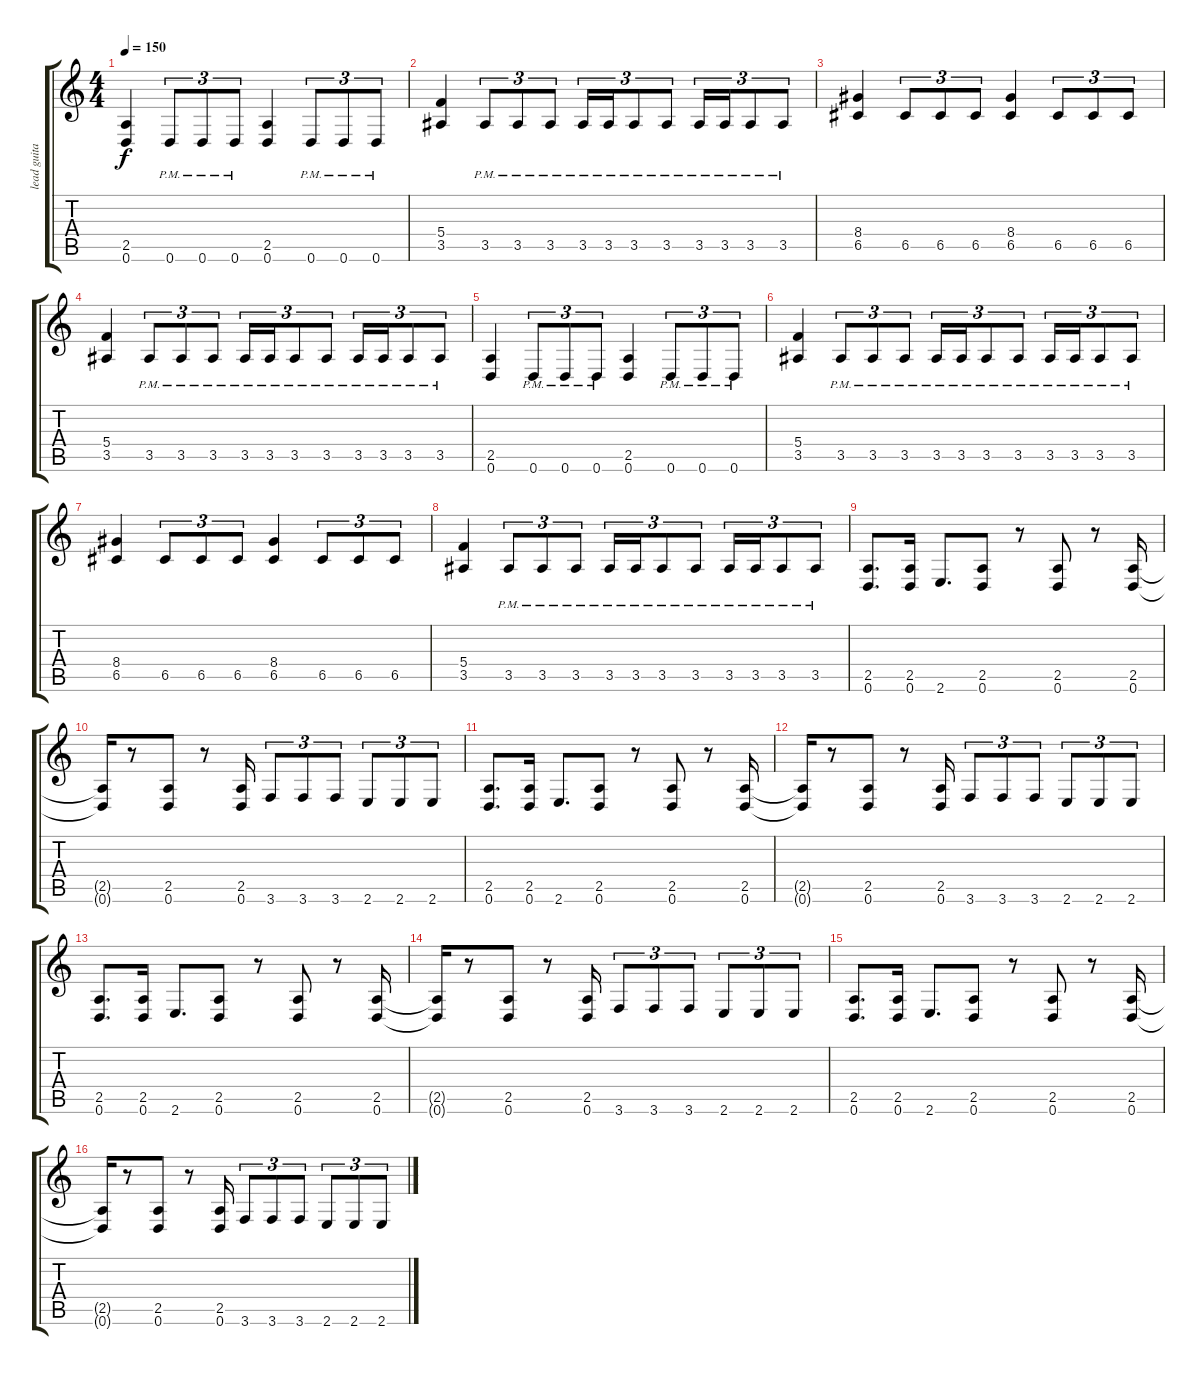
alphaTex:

\track ("lead guitar" "lead guita") {instrument distortionguitar}
\staff {score tabs}
\tuning (D4 A3 F3 C3 G2 D2) {hide}
\ts (4 4)
\tempo 150
\clef g2
\ks c
(2.5 0.6).4{dy f} 0.6{pm}.8{tu (3 2)} 0.6{pm}.8{tu (3 2)} 0.6{pm}.8{tu (3 2)} (2.5 0.6).4 0.6{pm}.8{tu (3 2)} 0.6{pm}.8{tu (3 2)} 0.6{pm}.8{tu (3 2)} |
(5.4 3.5).4 3.5{pm}.8{tu (3 2)} 3.5{pm}.8{tu (3 2)} 3.5{pm}.8{tu (3 2)} 3.5{pm}.16{tu (3 2)} 3.5{pm}.16{tu (3 2)} 3.5{pm}.8{tu (3 2)} 3.5{pm}.8{tu (3 2)} 3.5{pm}.16{tu (3 2)} 3.5{pm}.16{tu (3 2)} 3.5{pm}.8{tu (3 2)} 3.5{pm}.8{tu (3 2)} |
(8.4 6.5).4 6.5.8{tu (3 2)} 6.5.8{tu (3 2)} 6.5.8{tu (3 2)} (8.4 6.5).4 6.5.8{tu (3 2)} 6.5.8{tu (3 2)} 6.5.8{tu (3 2)} |
(5.4 3.5).4 3.5{pm}.8{tu (3 2)} 3.5{pm}.8{tu (3 2)} 3.5{pm}.8{tu (3 2)} 3.5{pm}.16{tu (3 2)} 3.5{pm}.16{tu (3 2)} 3.5{pm}.8{tu (3 2)} 3.5{pm}.8{tu (3 2)} 3.5{pm}.16{tu (3 2)} 3.5{pm}.16{tu (3 2)} 3.5{pm}.8{tu (3 2)} 3.5{pm}.8{tu (3 2)} |
(2.5 0.6).4 0.6{pm}.8{tu (3 2)} 0.6{pm}.8{tu (3 2)} 0.6{pm}.8{tu (3 2)} (2.5 0.6).4 0.6{pm}.8{tu (3 2)} 0.6{pm}.8{tu (3 2)} 0.6{pm}.8{tu (3 2)} |
(5.4 3.5).4 3.5{pm}.8{tu (3 2)} 3.5{pm}.8{tu (3 2)} 3.5{pm}.8{tu (3 2)} 3.5{pm}.16{tu (3 2)} 3.5{pm}.16{tu (3 2)} 3.5{pm}.8{tu (3 2)} 3.5{pm}.8{tu (3 2)} 3.5{pm}.16{tu (3 2)} 3.5{pm}.16{tu (3 2)} 3.5{pm}.8{tu (3 2)} 3.5{pm}.8{tu (3 2)} |
(8.4 6.5).4 6.5.8{tu (3 2)} 6.5.8{tu (3 2)} 6.5.8{tu (3 2)} (8.4 6.5).4 6.5.8{tu (3 2)} 6.5.8{tu (3 2)} 6.5.8{tu (3 2)} |
(5.4 3.5).4 3.5{pm}.8{tu (3 2)} 3.5{pm}.8{tu (3 2)} 3.5{pm}.8{tu (3 2)} 3.5{pm}.16{tu (3 2)} 3.5{pm}.16{tu (3 2)} 3.5{pm}.8{tu (3 2)} 3.5{pm}.8{tu (3 2)} 3.5{pm}.16{tu (3 2)} 3.5{pm}.16{tu (3 2)} 3.5{pm}.8{tu (3 2)} 3.5{pm}.8{tu (3 2)} |
(2.5 0.6).8{d} (2.5 0.6).16 2.6.8{d} (2.5 0.6).8 r.8 (2.5 0.6).8 r.8 (2.5 0.6).16 |
(2.5{t} 0.6{t}).16 r.8 (2.5 0.6).8 r.8 (2.5 0.6).16 3.6.8{tu (3 2)} 3.6.8{tu (3 2)} 3.6.8{tu (3 2)} 2.6.8{tu (3 2)} 2.6.8{tu (3 2)} 2.6.8{tu (3 2)} |
(2.5 0.6).8{d} (2.5 0.6).16 2.6.8{d} (2.5 0.6).8 r.8 (2.5 0.6).8 r.8 (2.5 0.6).16 |
(2.5{t} 0.6{t}).16 r.8 (2.5 0.6).8 r.8 (2.5 0.6).16 3.6.8{tu (3 2)} 3.6.8{tu (3 2)} 3.6.8{tu (3 2)} 2.6.8{tu (3 2)} 2.6.8{tu (3 2)} 2.6.8{tu (3 2)} |
(2.5 0.6).8{d} (2.5 0.6).16 2.6.8{d} (2.5 0.6).8 r.8 (2.5 0.6).8 r.8 (2.5 0.6).16 |
(2.5{t} 0.6{t}).16 r.8 (2.5 0.6).8 r.8 (2.5 0.6).16 3.6.8{tu (3 2)} 3.6.8{tu (3 2)} 3.6.8{tu (3 2)} 2.6.8{tu (3 2)} 2.6.8{tu (3 2)} 2.6.8{tu (3 2)} |
(2.5 0.6).8{d} (2.5 0.6).16 2.6.8{d} (2.5 0.6).8 r.8 (2.5 0.6).8 r.8 (2.5 0.6).16 |
(2.5{t} 0.6{t}).16 r.8 (2.5 0.6).8 r.8 (2.5 0.6).16 3.6.8{tu (3 2)} 3.6.8{tu (3 2)} 3.6.8{tu (3 2)} 2.6.8{tu (3 2)} 2.6.8{tu (3 2)} 2.6.8{tu (3 2)}
